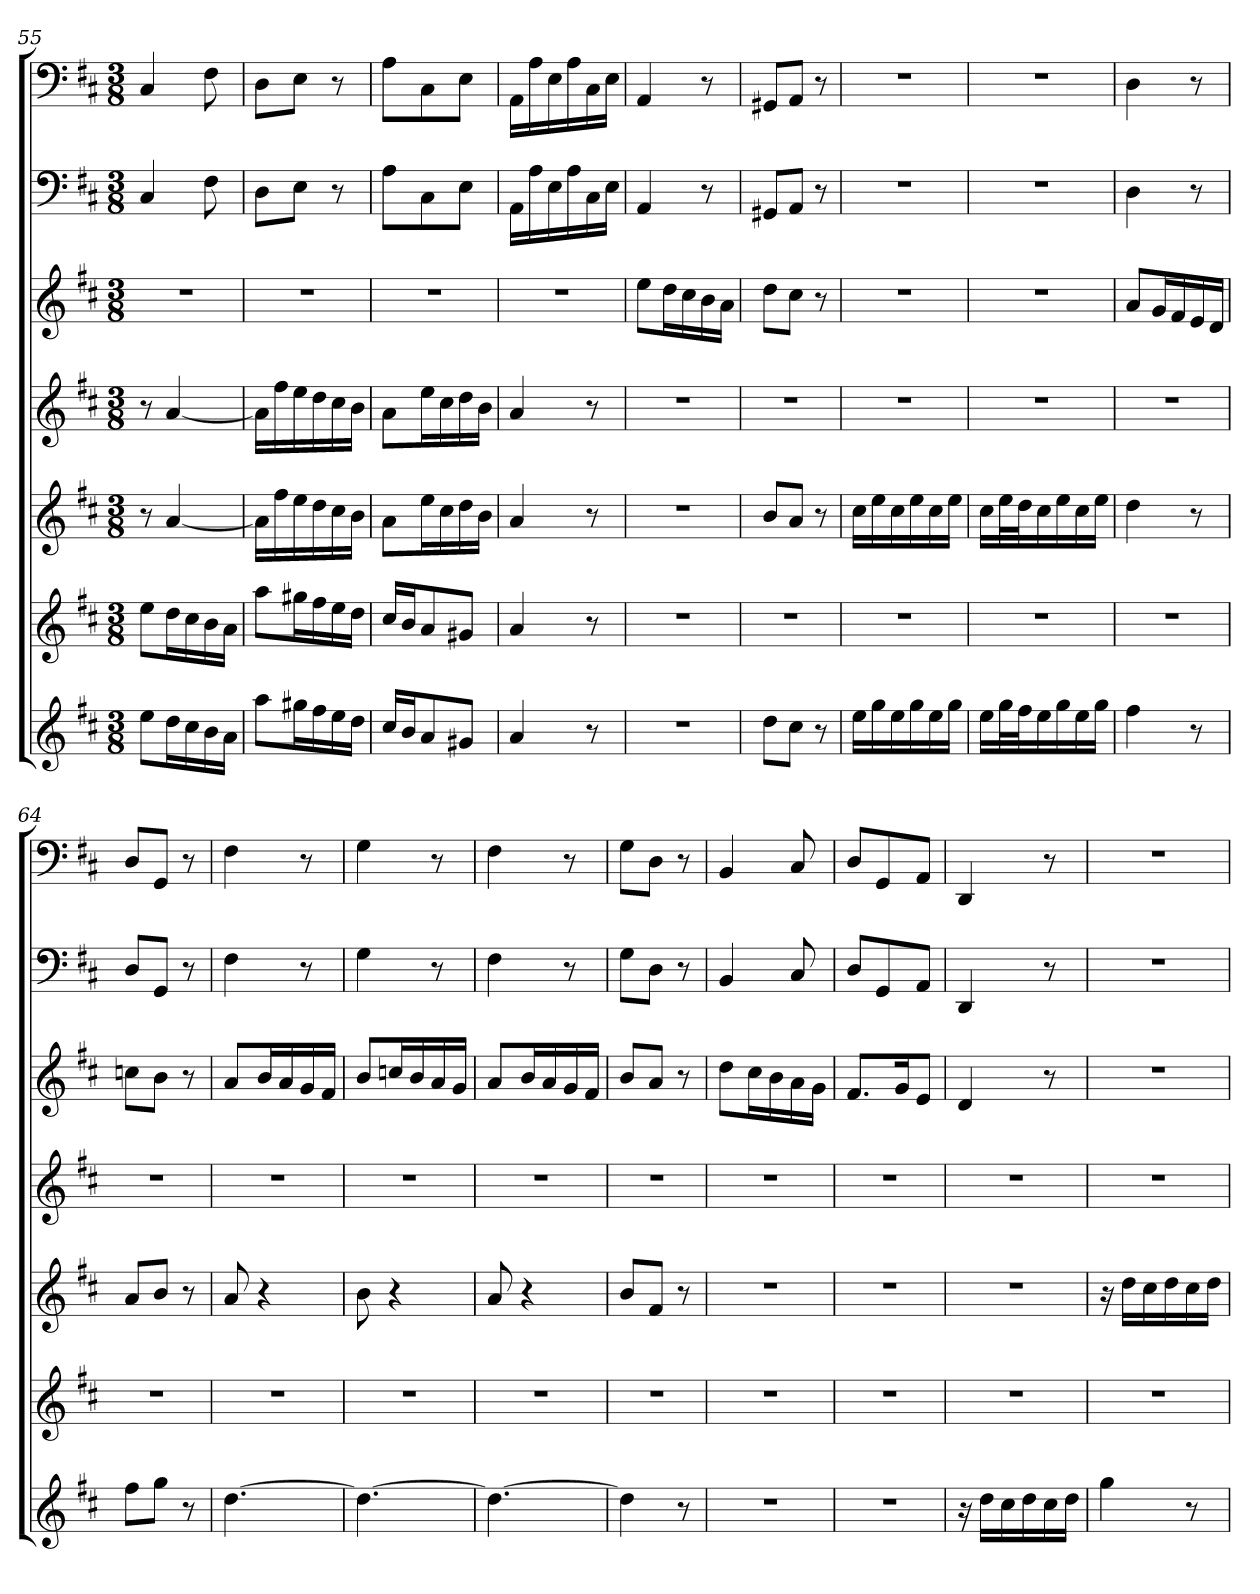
**kern	**kern	**kern	**kern	**kern	**kern	**kern
*part7	*part6	*part5	*part4	*part3	*part2	*part1
*staff7	*staff6	*staff5	*staff4	*staff3	*staff2	*staff1
*k[f#c#]	*k[f#c#]	*k[f#c#]	*k[f#c#]	*k[f#c#]	*k[f#c#]	*k[f#c#]
*D:	*D:	*D:	*D:	*D:	*D:	*D:
*M3/8	*M3/8	*M3/8	*M3/8	*M3/8	*M3/8	*M3/8
=55	=55	=55	=55	=55	=55	=55
8eeL	8eeL	8r	8r	4.r	4C#	4C#
16ddL	16ddL	[4a	[4a	.	.	.
16cc#	16cc#	.	.	.	.	.
16b	16b	.	.	.	8F#	8F#
16aJJ	16aJJ	.	.	.	.	.
=56	=56	=56	=56	=56	=56	=56
8aaL	8aaL	16aLL]	16aLL]	4.r	8DL	8DL
.	.	16ff#	16ff#	.	.	.
16gg#XL	16gg#XL	16ee	16ee	.	8EJ	8EJ
16ff#	16ff#	16dd	16dd	.	.	.
16ee	16ee	16cc#	16cc#	.	8r	8r
16ddJJ	16ddJJ	16bJJ	16bJJ	.	.	.
=57	=57	=57	=57	=57	=57	=57
16cc#LL	16cc#LL	8aL	8aL	4.r	8AL	8AL
16bJ	16bJ	.	.	.	.	.
8a	8a	16eeL	16eeL	.	8C#	8C#
.	.	16cc#	16cc#	.	.	.
8g#XJ	8g#XJ	16dd	16dd	.	8EJ	8EJ
.	.	16bJJ	16bJJ	.	.	.
=58	=58	=58	=58	=58	=58	=58
4a	4a	4a	4a	4.r	16AALL	16AALL
.	.	.	.	.	16A	16A
.	.	.	.	.	16E	16E
.	.	.	.	.	16A	16A
8r	8r	8r	8r	.	16C#	16C#
.	.	.	.	.	16EJJ	16EJJ
=59	=59	=59	=59	=59	=59	=59
4.r	4.r	4.r	4.r	8eeL	4AA	4AA
.	.	.	.	16ddL	.	.
.	.	.	.	16cc#	.	.
.	.	.	.	16b	8r	8r
.	.	.	.	16aJJ	.	.
=60	=60	=60	=60	=60	=60	=60
8ddL	4.r	8bL	4.r	8ddL	8GG#XL	8GG#XL
8cc#J	.	8aJ	.	8cc#J	8AAJ	8AAJ
8r	.	8r	.	8r	8r	8r
=61	=61	=61	=61	=61	=61	=61
16eeLL	4.r	16cc#LL	4.r	4.r	4.r	4.r
16gg	.	16ee	.	.	.	.
16ee	.	16cc#	.	.	.	.
16gg	.	16ee	.	.	.	.
16ee	.	16cc#	.	.	.	.
16ggJJ	.	16eeJJ	.	.	.	.
=62	=62	=62	=62	=62	=62	=62
16eeLL	4.r	16cc#LL	4.r	4.r	4.r	4.r
32ggL	.	32eeL	.	.	.	.
32ff#J	.	32ddJ	.	.	.	.
16ee	.	16cc#	.	.	.	.
16gg	.	16ee	.	.	.	.
16ee	.	16cc#	.	.	.	.
16ggJJ	.	16eeJJ	.	.	.	.
=63	=63	=63	=63	=63	=63	=63
4ff#	4.r	4dd	4.r	8aL	4D	4D
.	.	.	.	16gL	.	.
.	.	.	.	16f#	.	.
8r	.	8r	.	16e	8r	8r
.	.	.	.	16dJJ	.	.
=64	=64	=64	=64	=64	=64	=64
8ff#L	4.r	8aL	4.r	8ccnL	8DL	8DL
8ggJ	.	8bJ	.	8bJ	8GGJ	8GGJ
8r	.	8r	.	8r	8r	8r
=65	=65	=65	=65	=65	=65	=65
[4.dd	4.r	8a	4.r	8aL	4F#	4F#
.	.	4r	.	16bL	.	.
.	.	.	.	16a	.	.
.	.	.	.	16g	8r	8r
.	.	.	.	16f#JJ	.	.
=66	=66	=66	=66	=66	=66	=66
4.dd_	4.r	8b	4.r	8bL	4G	4G
.	.	4r	.	16ccnL	.	.
.	.	.	.	16b	.	.
.	.	.	.	16a	8r	8r
.	.	.	.	16gJJ	.	.
=67	=67	=67	=67	=67	=67	=67
4.dd_	4.r	8a	4.r	8aL	4F#	4F#
.	.	4r	.	16bL	.	.
.	.	.	.	16a	.	.
.	.	.	.	16g	8r	8r
.	.	.	.	16f#JJ	.	.
=68	=68	=68	=68	=68	=68	=68
4dd]	4.r	8bL	4.r	8bL	8GL	8GL
.	.	8f#J	.	8aJ	8DJ	8DJ
8r	.	8r	.	8r	8r	8r
=69	=69	=69	=69	=69	=69	=69
4.r	4.r	4.r	4.r	8ddL	4BB	4BB
.	.	.	.	16cc#L	.	.
.	.	.	.	16b	.	.
.	.	.	.	16a	8C#	8C#
.	.	.	.	16gJJ	.	.
=70	=70	=70	=70	=70	=70	=70
4.r	4.r	4.r	4.r	8.f#L	8DL	8DL
.	.	.	.	.	8GG	8GG
.	.	.	.	16gK	.	.
.	.	.	.	8eJ	8AAJ	8AAJ
=71	=71	=71	=71	=71	=71	=71
16r	4.r	4.r	4.r	4d	4DD	4DD
16ddLL	.	.	.	.	.	.
16cc#	.	.	.	.	.	.
16dd	.	.	.	.	.	.
16cc#	.	.	.	8r	8r	8r
16ddJJ	.	.	.	.	.	.
=72	=72	=72	=72	=72	=72	=72
4gg	4.r	16r	4.r	4.r	4.r	4.r
.	.	16ddLL	.	.	.	.
.	.	16cc#	.	.	.	.
.	.	16dd	.	.	.	.
8r	.	16cc#	.	.	.	.
.	.	16ddJJ	.	.	.	.
=	=	=	=	=	=	=
*-	*-	*-	*-	*-	*-	*-
